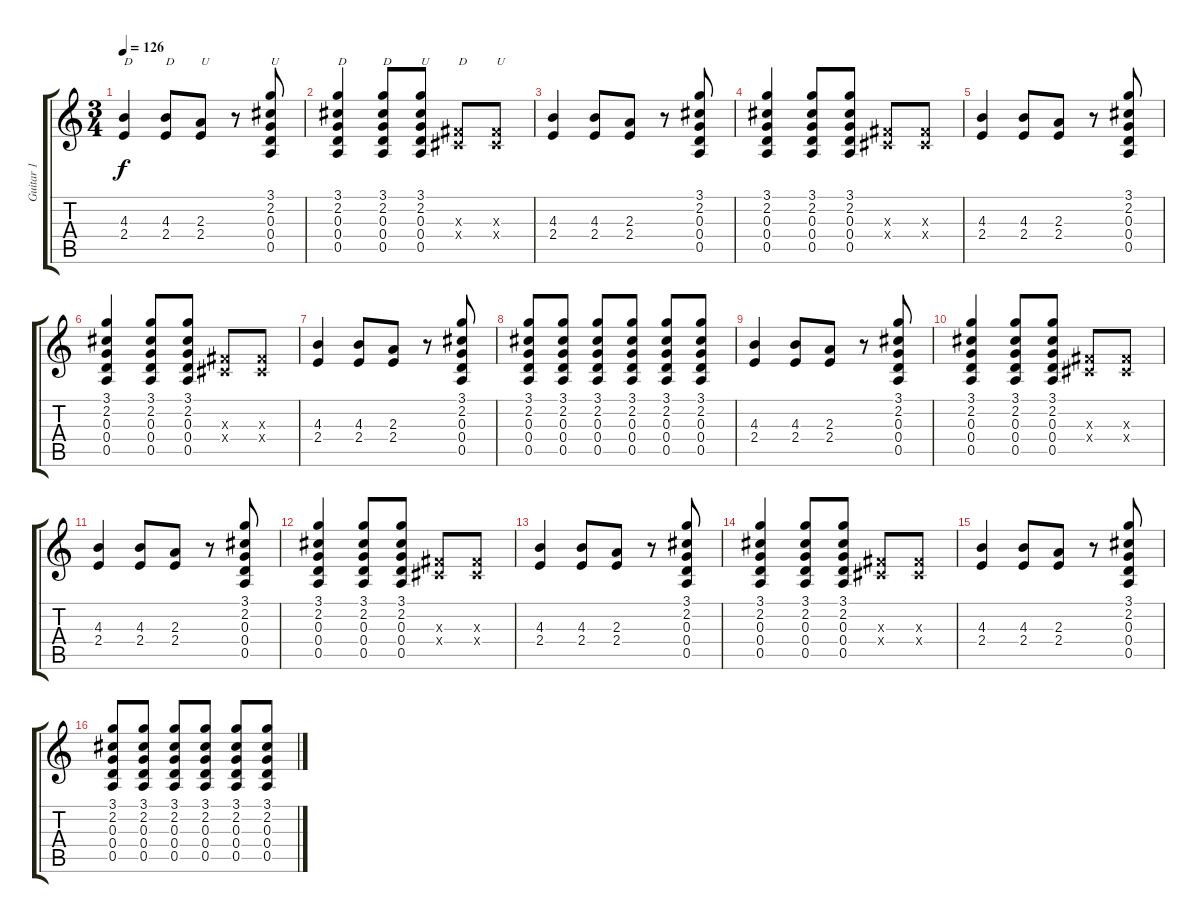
\track ("Guitar 1" "Guitar 1") {instrument acousticguitarsteel}
\staff {score tabs}
\tuning (E4 B3 G3 D3 A2 E2) {hide}
\ts (3 4)
\tempo 126
\clef g2
\ks c
(4.3 2.4).4{txt "D" dy f instrument acousticguitarsteel} (4.3 2.4).8{txt "D"} (2.3 2.4).8{txt "U"} r.8 (3.1 2.2 0.3 0.4 0.5).8{txt "U"} |
(3.1 2.2 0.3 0.4 0.5).4{txt "D"} (3.1 2.2 0.3 0.4 0.5).8{txt "D"} (3.1 2.2 0.3 0.4 0.5).8{txt "U"} (-1.3{x} -1.4{x}).8{txt "D"} (-1.3{x} -1.4{x}).8{txt "U"} |
(4.3 2.4).4 (4.3 2.4).8 (2.3 2.4).8 r.8 (3.1 2.2 0.3 0.4 0.5).8 |
(3.1 2.2 0.3 0.4 0.5).4 (3.1 2.2 0.3 0.4 0.5).8 (3.1 2.2 0.3 0.4 0.5).8 (-1.3{x} -1.4{x}).8 (-1.3{x} -1.4{x}).8 |
(4.3 2.4).4 (4.3 2.4).8 (2.3 2.4).8 r.8 (3.1 2.2 0.3 0.4 0.5).8 |
(3.1 2.2 0.3 0.4 0.5).4 (3.1 2.2 0.3 0.4 0.5).8 (3.1 2.2 0.3 0.4 0.5).8 (-1.3{x} -1.4{x}).8 (-1.3{x} -1.4{x}).8 |
(4.3 2.4).4 (4.3 2.4).8 (2.3 2.4).8 r.8 (3.1 2.2 0.3 0.4 0.5).8 |
(3.1 2.2 0.3 0.4 0.5).8 (3.1 2.2 0.3 0.4 0.5).8 (3.1 2.2 0.3 0.4 0.5).8 (3.1 2.2 0.3 0.4 0.5).8 (3.1 2.2 0.3 0.4 0.5).8 (3.1 2.2 0.3 0.4 0.5).8 |
(4.3 2.4).4 (4.3 2.4).8 (2.3 2.4).8 r.8 (3.1 2.2 0.3 0.4 0.5).8 |
(3.1 2.2 0.3 0.4 0.5).4 (3.1 2.2 0.3 0.4 0.5).8 (3.1 2.2 0.3 0.4 0.5).8 (-1.3{x} -1.4{x}).8 (-1.3{x} -1.4{x}).8 |
(4.3 2.4).4 (4.3 2.4).8 (2.3 2.4).8 r.8 (3.1 2.2 0.3 0.4 0.5).8 |
(3.1 2.2 0.3 0.4 0.5).4 (3.1 2.2 0.3 0.4 0.5).8 (3.1 2.2 0.3 0.4 0.5).8 (-1.3{x} -1.4{x}).8 (-1.3{x} -1.4{x}).8 |
(4.3 2.4).4 (4.3 2.4).8 (2.3 2.4).8 r.8 (3.1 2.2 0.3 0.4 0.5).8 |
(3.1 2.2 0.3 0.4 0.5).4 (3.1 2.2 0.3 0.4 0.5).8 (3.1 2.2 0.3 0.4 0.5).8 (-1.3{x} -1.4{x}).8 (-1.3{x} -1.4{x}).8 |
(4.3 2.4).4 (4.3 2.4).8 (2.3 2.4).8 r.8 (3.1 2.2 0.3 0.4 0.5).8 |
(3.1 2.2 0.3 0.4 0.5).8 (3.1 2.2 0.3 0.4 0.5).8 (3.1 2.2 0.3 0.4 0.5).8 (3.1 2.2 0.3 0.4 0.5).8 (3.1 2.2 0.3 0.4 0.5).8 (3.1 2.2 0.3 0.4 0.5).8
